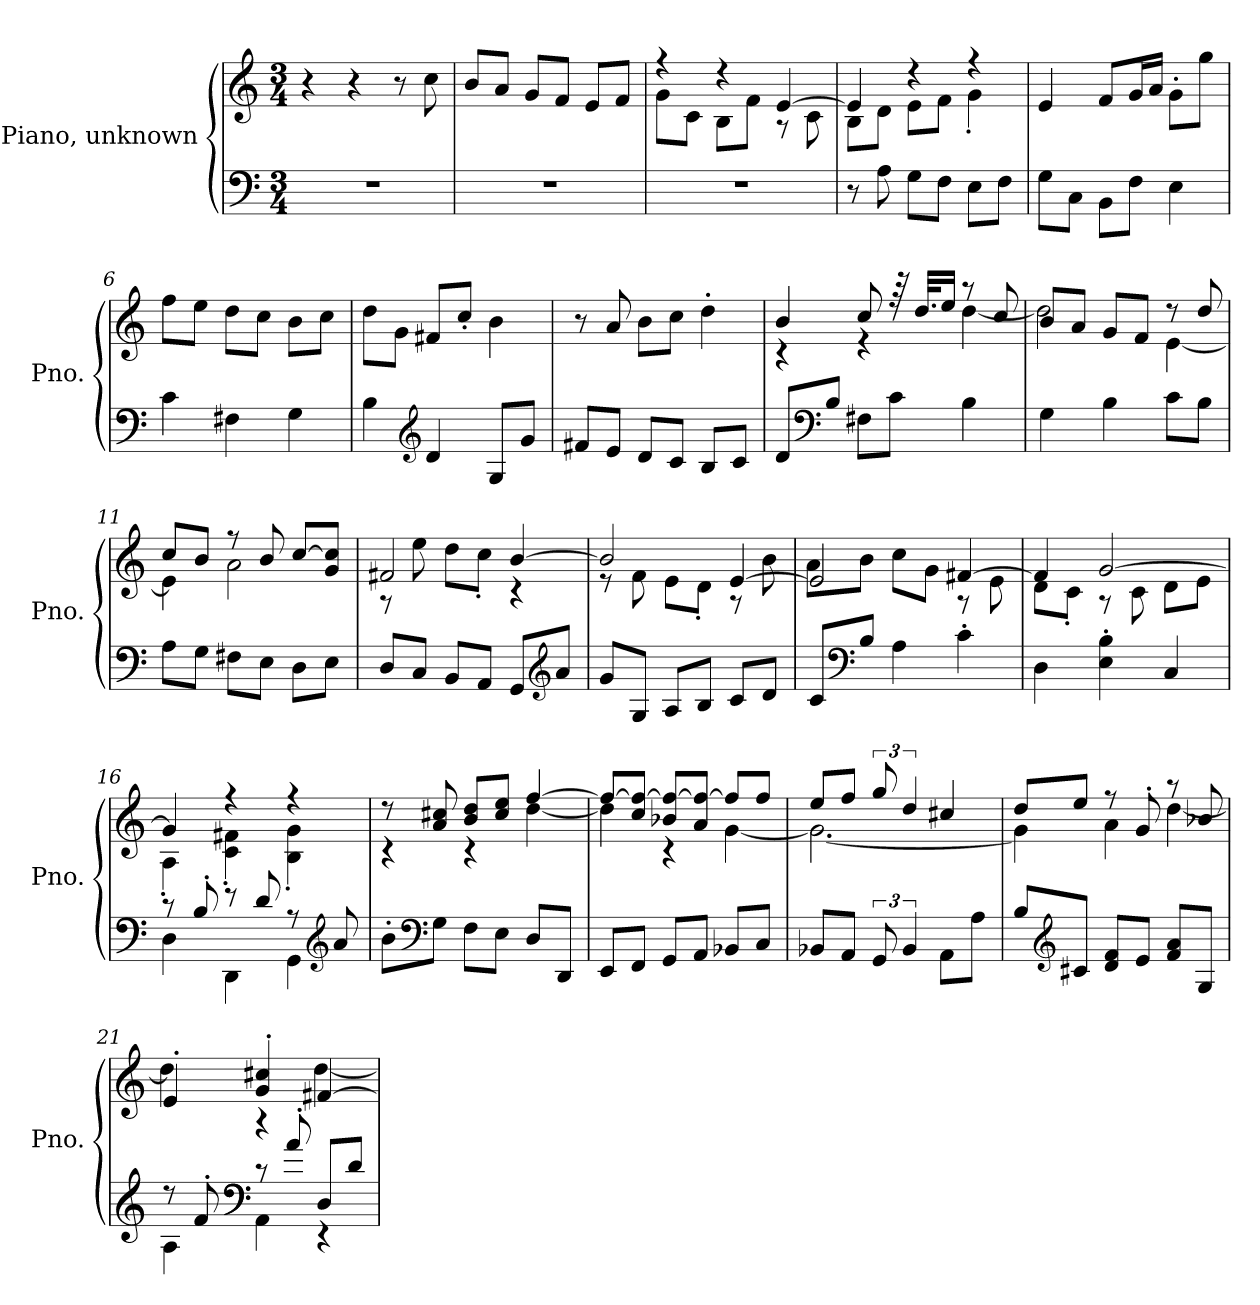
**kern	**kern
*part1	*part1
*staff2	*staff1
*I"Piano, unknown	*
*I'Pno.	*
*clefF4	*clefG2
*k[]	*k[]
*M3/4	*M3/4
*MM131	*MM131
=1	=1
2.r	4r
.	4r
.	8r
.	8cc\
=2	=2
2.r	8b/L
.	8a/J
.	8g/L
.	8f/J
.	8e/L
.	8f/J
=3	=3
*	*^
2.r	4r	8g\L
.	.	8c\J
.	4r	8B\L
.	.	8f\J
.	[4e/	8r
.	.	8c\
=4	=4	=4
8r	4e/]	8B\L
8A\	.	8d\J
8G\L	4r	8e\L
8F\J	.	8f\J
8E\L	4r	4g'\
8F\J	.	.
*	*v	*v
=5	=5
8G\L	4e/
8C\J	.
8BB\L	8f/L
8F\J	16g/L
.	16a/JJ
4E\	8g'\L
.	8gg\J
=6	=6
4c\	8ff\L
.	8ee\J
4F#X\	8dd\L
.	8cc\J
4G\	8b\L
.	8cc\J
!!LO:LB:g=z
=7	=7
4B\	8dd\L
.	8g\J
*clefG2	*
4d/	8f#X/L
.	8cc'/J
8G/L	4b\
8g/J	.
=8	=8
8f#X/L	8r
8e/J	8a/
8d/L	8b\L
8c/J	8cc\J
8B/L	4dd'\
8c/J	.
=9	=9
*	*^
8d/L	4b/	4r
*clefF4	*	*
8B/J	.	.
8F#X\L	8cc/	4r
8c\J	64r	.
.	32.dd/KLL	.
.	16ee/JJ	.
4B\	8r	[4dd\
.	8cc/	.
=10	=10	=10
4G\	8b/L	2dd\]
.	8a/J	.
4B\	8g/L	.
.	8f/J	.
8c\L	8r	[4e\
8B\J	8dd/	.
=11	=11	=11
8A\L	8cc/L	4e\]
8G\J	8b/J	.
8F#X\L	8r	2a\
8E\J	8b/	.
8D\L	[8cc/L	.
8E\J	8g/ 8cc/]J	.
!!LO:LB:g=z	!!
=12	=12	=12
8D/L	2f#X/	8r
8C/J	.	8ee\
8BB/L	.	8dd\L
8AA/J	.	8cc'\J
8GG/L	[4b/	4r
*clefG2	*	*
8a/J	.	.
=13	=13	=13
8g/L	2b/]	8r
8G/J	.	8f\
8A/L	.	8e\L
8B/J	.	8d'\J
8c/L	[4e/	8r
8d/J	.	8b\
=14	=14	=14
8c/L	2e/]	8a\L
*clefF4	*	*
8B/J	.	8b\J
4A\	.	8cc\L
.	.	8g\J
4c'\	[4f#X/	8r
.	.	8e\
=15	=15	=15
4D\	4f#/]	8d\L
.	.	8c'\J
4E\' 4B\'	[2g/	8r
.	.	8c\
4C/	.	8d\L
.	.	8e\J
=16	=16	=16
*^	*	*
8r	4D\	4g/]	4A'\
8B'/	.	.	.
8r	4DD\	4r	4c\' 4f#X\'
8d/	.	.	.
8r	4GG\	4r	4B\' 4g\'
*clefG2	*	*	*
8a/	.	.	.
*v	*v	*	*
!!LO:LB:g=z	!!
=17	=17	=17
8b'\L	8r	4r
*clefF4	*	*
8G\J	8a/ 8cc#X/	.
8F\L	8b/ 8dd/L	4r
8E\J	8cc#/ 8ee/J	.
8D/L	[4ff/	[4dd\
8DD/J	.	.
=18	=18	=18
8EE/L	8ff/L_	4dd\]
8FF/J	8cc/ 8ff/_J	.
8GG/L	8b-X/ 8ff/_L	4r
8AA/J	8a/ 8ff/_J	.
8BB-X/L	8ff/L]	[4g\
8C/J	8ff/J	.
=19	=19	=19
8BB-X/L	8ee/L	2.g\_
8AA/J	8ff/J	.
12GG/	12gg/	.
6BB-/	6dd/	.
8AA\L	4cc#X/	.
8A\J	.	.
=20	=20	=20
8B/L	8dd/L	4g\]
*clefG2	*	*
8c#X/J	8ee/J	.
8d/ 8f/L	8r	4a\
8e/J	8g'/	.
8f/ 8a/L	8r	[4dd\
8G/J	8b-X/	.
!!LO:LB:g=z	!!
=21	=21	=21
*^	*	*
8r	4A\	4e'/	4dd\]
8f'/	.	.	.
*clefF4	*	*	*
8r	4AA\	4g/' 4cc#X/'	4r
8a'/	.	.	.
8D/L	4r	[4f#X/	[4dd\
8d/J	.	.	.
*v	*v	*	*
*	*v	*v
=	=
*-	*-
